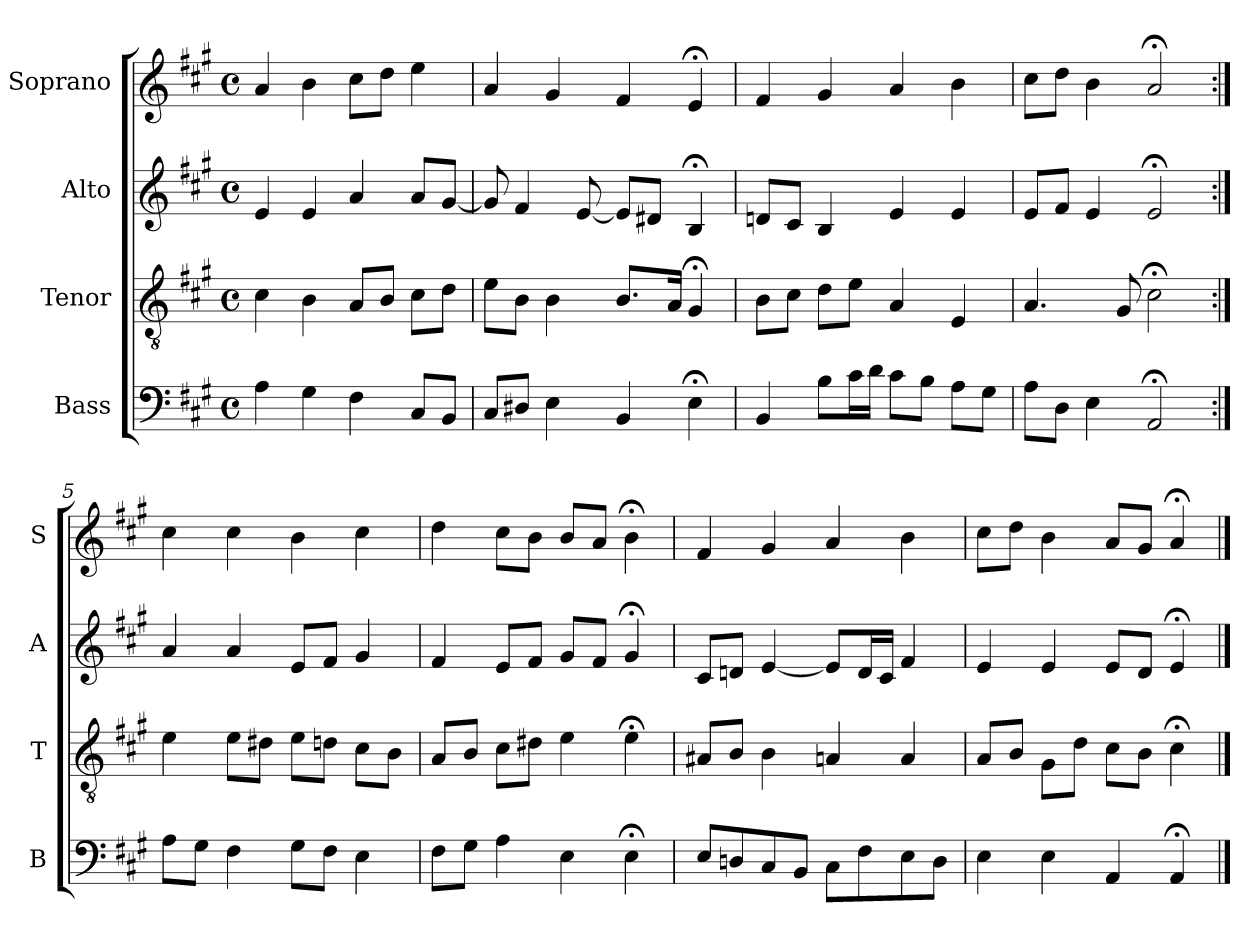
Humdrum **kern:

**kern	**kern	**kern	**kern
*part4	*part3	*part2	*part1
*staff4	*staff3	*staff2	*staff1
*I"Bass	*I"Tenor	*I"Alto	*I"Soprano
*I'B	*I'T	*I'A	*I'S
*clefF4	*clefGv2	*clefG2	*clefG2
*k[f#c#g#]	*k[f#c#g#]	*k[f#c#g#]	*k[f#c#g#]
*A:	*A:	*A:	*A:
*M4/4	*M4/4	*M4/4	*M4/4
*met(c)	*met(c)	*met(c)	*met(c)
*MM100	*MM100	*MM100	*MM100
=1	=1	=1	=1
4A	4c#	4e	4a
4G#	4B	4e	4b
4F#	8AL	4a	8cc#L
.	8BJ	.	8ddJ
8C#L	8c#L	8aL	4ee
8BBJ	8dJ	[8g#J	.
=2	=2	=2	=2
8C#L	8eL	8g#]	4a
8D#XJ	8BJ	4f#	.
4E	4B	.	4g#
.	.	[8e	.
4BB	8.BL	8eL]	4f#
.	.	8d#XJ	.
.	16AJk	.	.
4E;<	4G#;<i	4B;<	4e;<i
=3	=3	=3	=3
4BB	8BiL	8dnL	4f#i
.	8c#J	8c#J	.
8BL	8dL	4B	4g#
16c#L	8eJ	.	.
16dJJ	.	.	.
8c#L	4A	4e	4a
8BJ	.	.	.
8AL	4E	4e	4b
8G#J	.	.	.
=4	=4	=4	=4
8AL	4.A	8eL	8cc#L
8DJ	.	8f#J	8ddJ
4E	.	4e	4b
.	8G#	.	.
2AA;<	2c#;<	2e;<	2a;<
=5:|!	=5:|!	=5:|!	=5:|!
8AL	4e	4a	4cc#
8G#J	.	.	.
4F#	8eL	4a	4cc#
.	8d#XJ	.	.
8G#L	8eL	8eL	4b
8F#J	8dnJ	8f#J	.
4E	8c#L	4g#	4cc#
.	8BJ	.	.
=6	=6	=6	=6
8F#L	8AL	4f#	4dd
8G#J	8BJ	.	.
4A	8c#L	8eL	8cc#L
.	8d#XJ	8f#J	8bJ
4E	4e	8g#L	8bL
.	.	8f#J	8aJ
4E;<	4e;<	4g#;<	4b;<
=7	=7	=7	=7
8EL	8A#XL	8c#L	4f#
8Dn	8BJ	8dnJ	.
8C#	4B	[4e	4g#
8BBJ	.	.	.
8C#L	4An	8eL]	4a
8F#	.	16dL	.
.	.	16c#JJ	.
8E	4A	4f#	4b
8DJ	.	.	.
=8	=8	=8	=8
4E	8AL	4e	8cc#L
.	8BJ	.	8ddJ
4E	8G#L	4e	4b
.	8dJ	.	.
4AA	8c#L	8eL	8aL
.	8BJ	8dJ	8g#J
4AA;<	4c#;<	4e;<	4a;<
==	==	==	==
*-	*-	*-	*-
